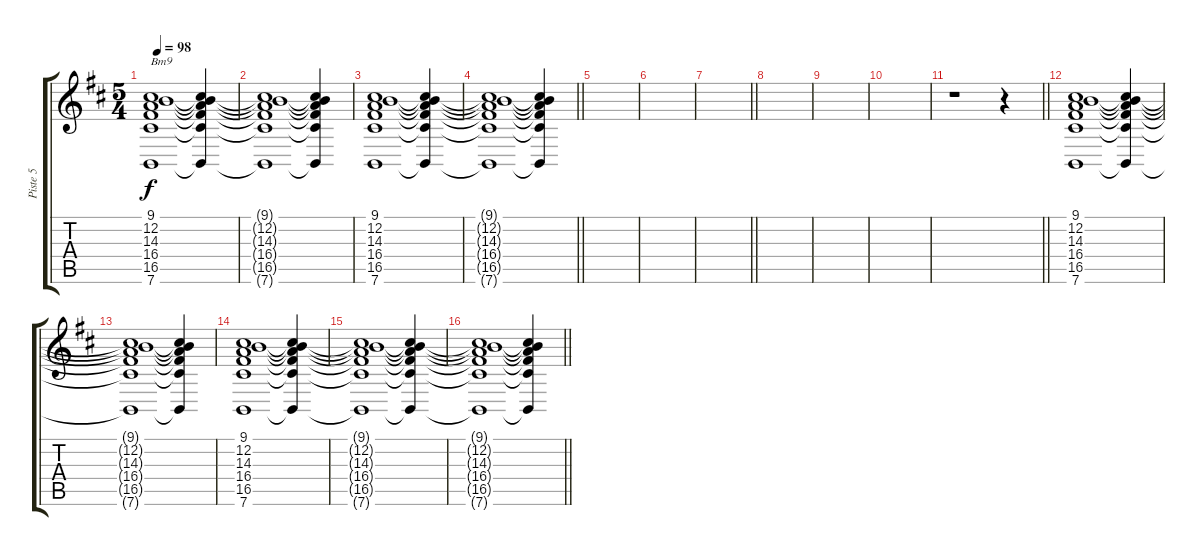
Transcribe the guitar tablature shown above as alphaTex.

\track ("Piste 5" "Piste 5") {instrument stringensemble1}
\staff {score tabs}
\tuning (E4 B3 G3 D3 A2 E2) {hide}
\ts (5 4)
\tempo 98
\clef g2
\ks bminor
(9.1 12.2 14.3 16.4 16.5 7.6).1{txt "Bm9" dy f volume 7 balance 8 instrument stringensemble1} (9.1{t} 12.2{t} 14.3{t} 16.4{t} 16.5{t} 7.6{t}).4 |
(9.1{t} 12.2{t} 14.3{t} 16.4{t} 16.5{t} 7.6{t}).1 (9.1{t} 12.2{t} 14.3{t} 16.4{t} 16.5{t} 7.6{t}).4 |
(9.1 12.2 14.3 16.4 16.5 7.6).1{volume 7 balance 8 instrument stringensemble1} (9.1{t} 12.2{t} 14.3{t} 16.4{t} 16.5{t} 7.6{t}).4 |
\barLineRight lightlight
(9.1{t} 12.2{t} 14.3{t} 16.4{t} 16.5{t} 7.6{t}).1{volume 0 balance 8 instrument stringensemble1} (9.1{t} 12.2{t} 14.3{t} 16.4{t} 16.5{t} 7.6{t}).4 |
|
|
\barLineRight lightlight
|
|
|
|
\barLineRight lightlight
r.1{volume 0 balance 8 instrument stringensemble1} r.4 |
(9.1 12.2 14.3 16.4 16.5 7.6).1{volume 7 balance 8 instrument stringensemble1} (9.1{t} 12.2{t} 14.3{t} 16.4{t} 16.5{t} 7.6{t}).4 |
(9.1{t} 12.2{t} 14.3{t} 16.4{t} 16.5{t} 7.6{t}).1{volume 7 balance 8 instrument stringensemble1} (9.1{t} 12.2{t} 14.3{t} 16.4{t} 16.5{t} 7.6{t}).4 |
(9.1 12.2 14.3 16.4 16.5 7.6).1 (9.1{t} 12.2{t} 14.3{t} 16.4{t} 16.5{t} 7.6{t}).4 |
(9.1{t} 12.2{t} 14.3{t} 16.4{t} 16.5{t} 7.6{t}).1 (9.1{t} 12.2{t} 14.3{t} 16.4{t} 16.5{t} 7.6{t}).4 |
\barLineRight lightlight
(9.1{t} 12.2{t} 14.3{t} 16.4{t} 16.5{t} 7.6{t}).1 (9.1{t} 12.2{t} 14.3{t} 16.4{t} 16.5{t} 7.6{t}).4
